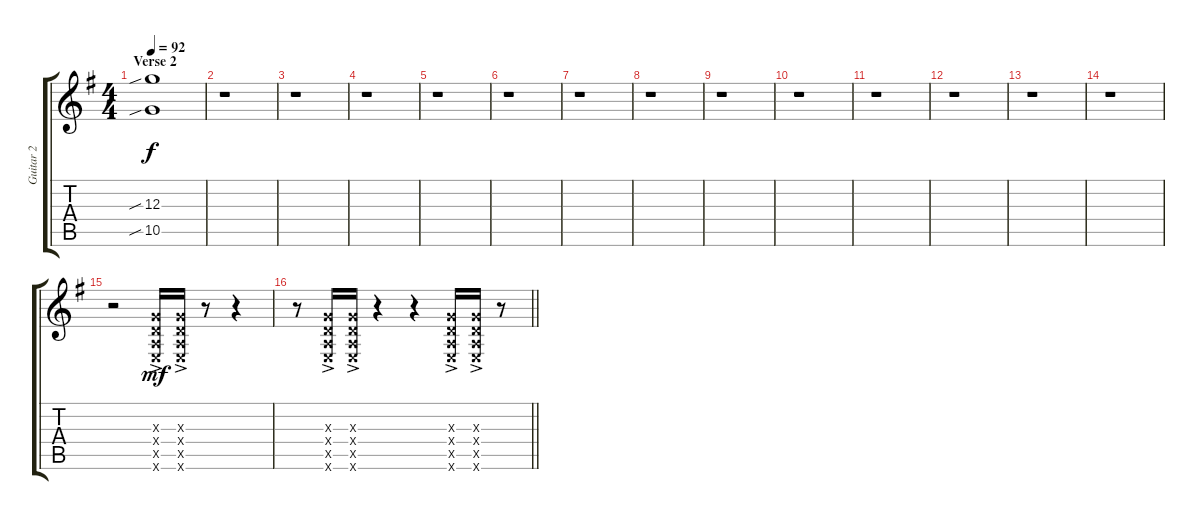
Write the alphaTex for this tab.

\track ("Guitar 2" "Guitar 2") {instrument distortionguitar}
\staff {score tabs}
\tuning (E4 B3 G3 D3 A2 E2) {hide}
\ts (4 4)
\section ("" "Verse 2")
\tempo 92
\clef g2
\ks g
(12.3{sib} 10.5{sib}).1{dy f} |
r.1 |
r.1 |
r.1 |
r.1 |
r.1 |
r.1 |
r.1 |
r.1 |
r.1 |
r.1 |
r.1 |
r.1 |
r.1 |
r.2 (0.3{ac x} 0.4{ac x} 0.5{ac x} 0.6{ac x}).16{dy mf} (0.3{ac x} 0.4{ac x} 0.5{ac x} 0.6{ac x}).16 r.8 r.4 |
\barLineRight lightlight
r.8 (0.3{ac x} 0.4{ac x} 0.5{ac x} 0.6{ac x}).16 (0.3{ac x} 0.4{ac x} 0.5{ac x} 0.6{ac x}).16 r.4 r.4 (0.3{ac x} 0.4{ac x} 0.5{ac x} 0.6{ac x}).16 (0.3{ac x} 0.4{ac x} 0.5{ac x} 0.6{ac x}).16 r.8
